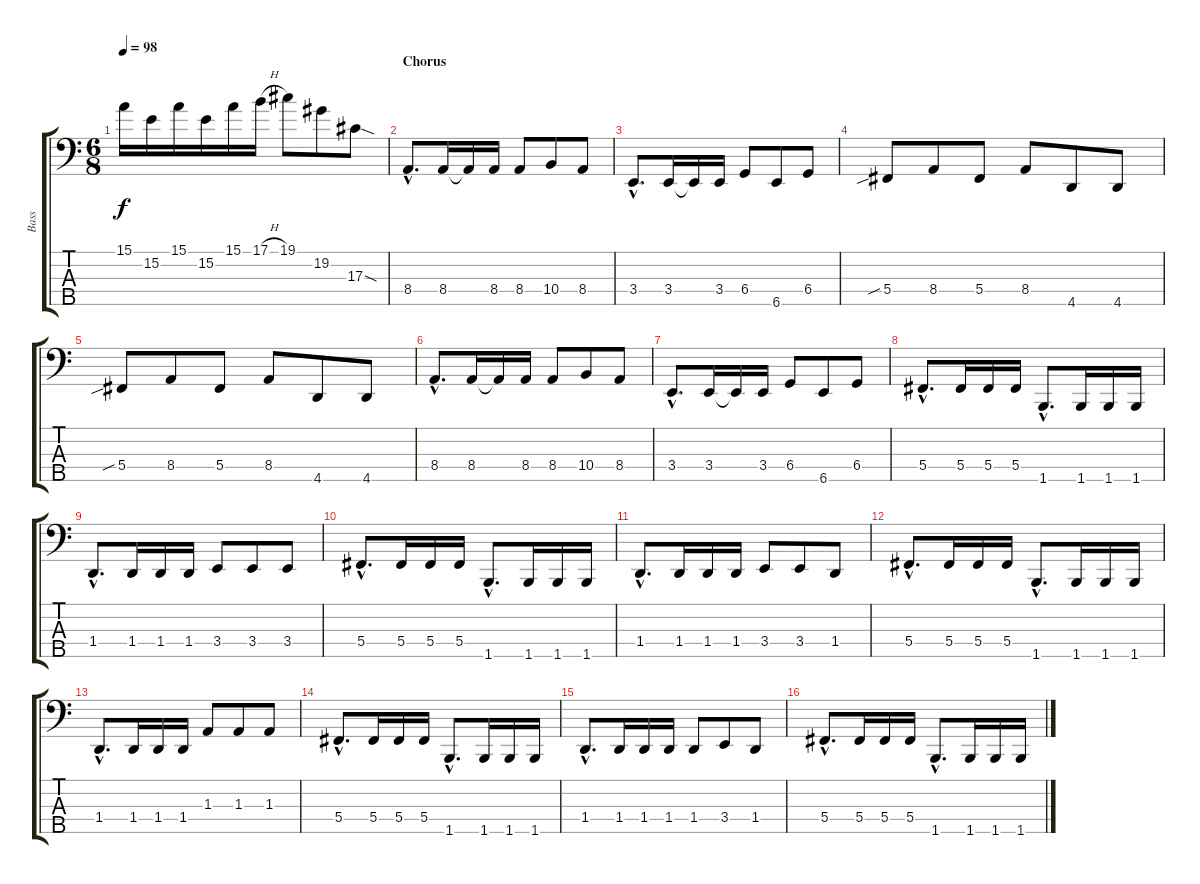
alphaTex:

\track ("Bass" "Bass") {instrument electricbassfinger}
\staff {score tabs}
\tuning (Gb2 Db2 Ab1 Db1 Bb0) {hide}
\ts (6 8)
\tempo 98
\clef f4
\ks c
15.1.16{dy f} 15.2.16 15.1.16 15.2.16 15.1.16 17.1{h}.16 19.1.8 19.2.8 17.3{sod}.8 |
\section ("" "Chorus")
8.4{hac}.8{d} 8.4.16 8.4{t}.16 8.4.16 8.4.8 10.4.8 8.4.8 |
3.4{hac}.8{d} 3.4.16 3.4{t}.16 3.4.16 6.4.8 6.5.8 6.4.8 |
5.4{sib}.8 8.4.8 5.4.8 8.4.8 4.5.8 4.5.8 |
5.4{sib}.8 8.4.8 5.4.8 8.4.8 4.5.8 4.5.8 |
8.4{hac}.8{d} 8.4.16 8.4{t}.16 8.4.16 8.4.8 10.4.8 8.4.8 |
3.4{hac}.8{d} 3.4.16 3.4{t}.16 3.4.16 6.4.8 6.5.8 6.4.8 |
5.4{hac}.8{d} 5.4.16 5.4.16 5.4.16 1.5{hac}.8{d} 1.5.16 1.5.16 1.5.16 |
1.4{hac}.8{d} 1.4.16 1.4.16 1.4.16 3.4.8 3.4.8 3.4.8 |
5.4{hac}.8{d} 5.4.16 5.4.16 5.4.16 1.5{hac}.8{d} 1.5.16 1.5.16 1.5.16 |
1.4{hac}.8{d} 1.4.16 1.4.16 1.4.16 3.4.8 3.4.8 1.4.8 |
5.4{hac}.8{d} 5.4.16 5.4.16 5.4.16 1.5{hac}.8{d} 1.5.16 1.5.16 1.5.16 |
1.4{hac}.8{d} 1.4.16 1.4.16 1.4.16 1.3.8 1.3.8 1.3.8 |
5.4{hac}.8{d} 5.4.16 5.4.16 5.4.16 1.5{hac}.8{d} 1.5.16 1.5.16 1.5.16 |
1.4{hac}.8{d} 1.4.16 1.4.16 1.4.16 1.4.8 3.4.8 1.4.8 |
5.4{hac}.8{d} 5.4.16 5.4.16 5.4.16 1.5{hac}.8{d} 1.5.16 1.5.16 1.5.16
